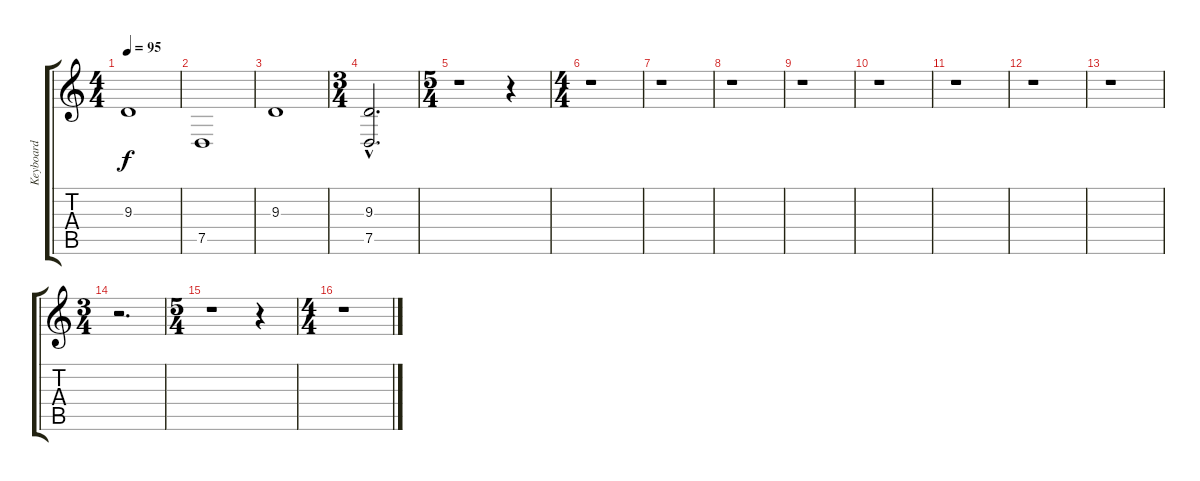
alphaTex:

\track ("Keyboard" "Keyboard") {instrument fx4atmosphere}
\staff {score tabs}
\tuning (D4 A3 F3 C3 G2 D2) {hide}
\ts (4 4)
\tempo 95
\clef g2
\ks c
9.3.1{dy f} |
7.5.1 |
9.3.1 |
\ts (3 4)
(9.3{hac} 7.5{hac}).2{d} |
\ts (5 4)
r.1 r.4 |
\ts (4 4)
r.1 |
r.1 |
r.1 |
r.1 |
r.1 |
r.1 |
r.1 |
r.1 |
\ts (3 4)
r.2{d} |
\ts (5 4)
r.1 r.4 |
\ts (4 4)
r.1
